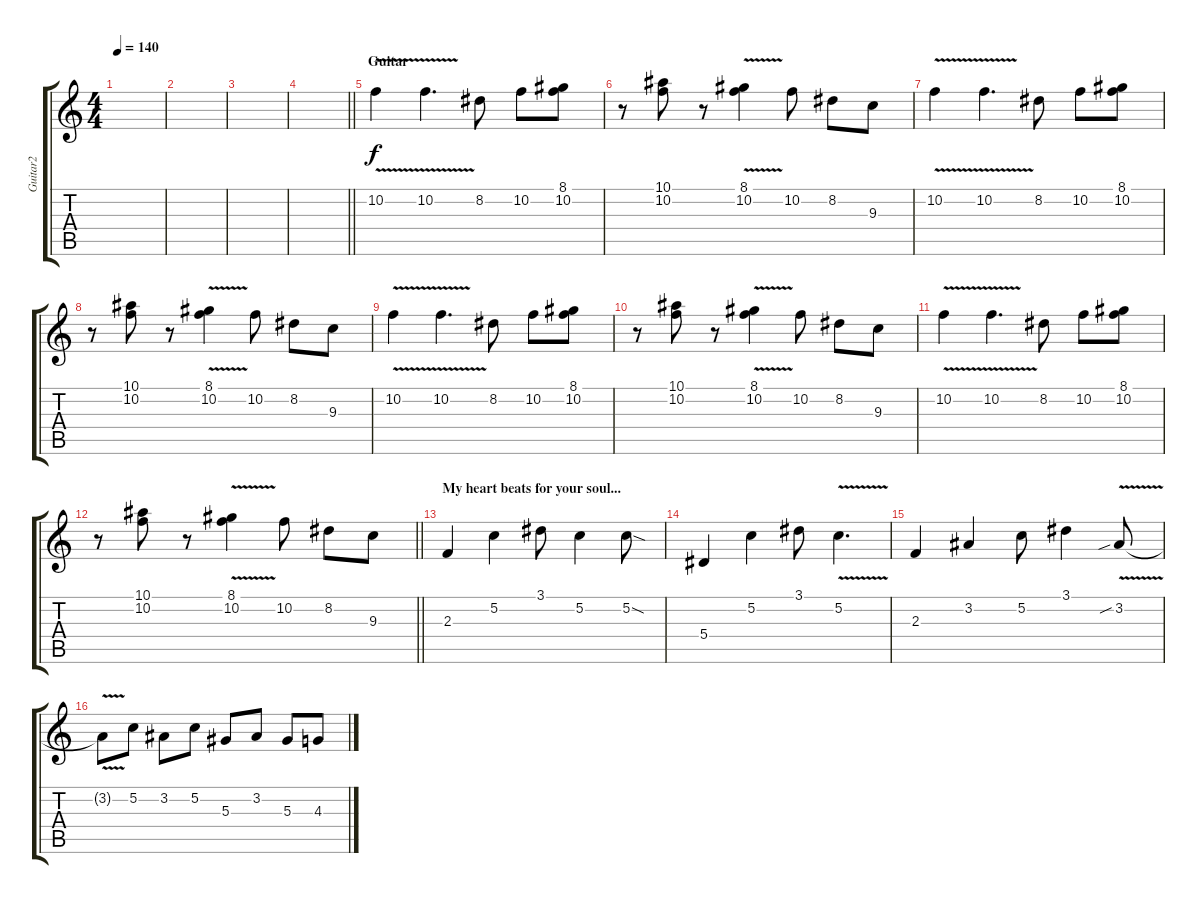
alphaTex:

\track ("Guitar2" "Guitar2") {instrument distortionguitar}
\staff {score tabs}
\tuning (C4 G3 Eb3 Bb2 F2 C2) {hide}
\ts (4 4)
\tempo 140
\clef g2
\ks c
|
|
|
\barLineRight lightlight
|
\section ("" "Guitar")
10.2{v}.4 10.2{v}.4{d} 8.2.8 10.2.8 (8.1 10.2).8 |
r.8 (10.1 10.2).8 r.8 (8.1 10.2{v}).4 10.2.8 8.2.8 9.3.8 |
10.2{v}.4 10.2{v}.4{d} 8.2.8 10.2.8 (8.1 10.2).8 |
r.8 (10.1 10.2).8 r.8 (8.1 10.2{v}).4 10.2.8 8.2.8 9.3.8 |
10.2{v}.4 10.2{v}.4{d} 8.2.8 10.2.8 (8.1 10.2).8 |
r.8 (10.1 10.2).8 r.8 (8.1 10.2{v}).4 10.2.8 8.2.8 9.3.8 |
10.2{v}.4 10.2{v}.4{d} 8.2.8 10.2.8 (8.1 10.2).8 |
\barLineRight lightlight
r.8 (10.1 10.2).8 r.8 (8.1 10.2{v}).4 10.2.8 8.2.8 9.3.8 |
\section ("" "My heart beats for your soul...")
2.3.4 5.2.4 3.1.8 5.2.4 5.2{sod}.8 |
5.4.4 5.2.4 3.1.8 5.2{v}.4{d} |
2.3.4 3.2.4 5.2.8 3.1.4 3.2{v sib}.8 |
3.2{t}.8 5.2.8 3.2.8 5.2.8 5.3.8 3.2.8 5.3.8 4.3.8
